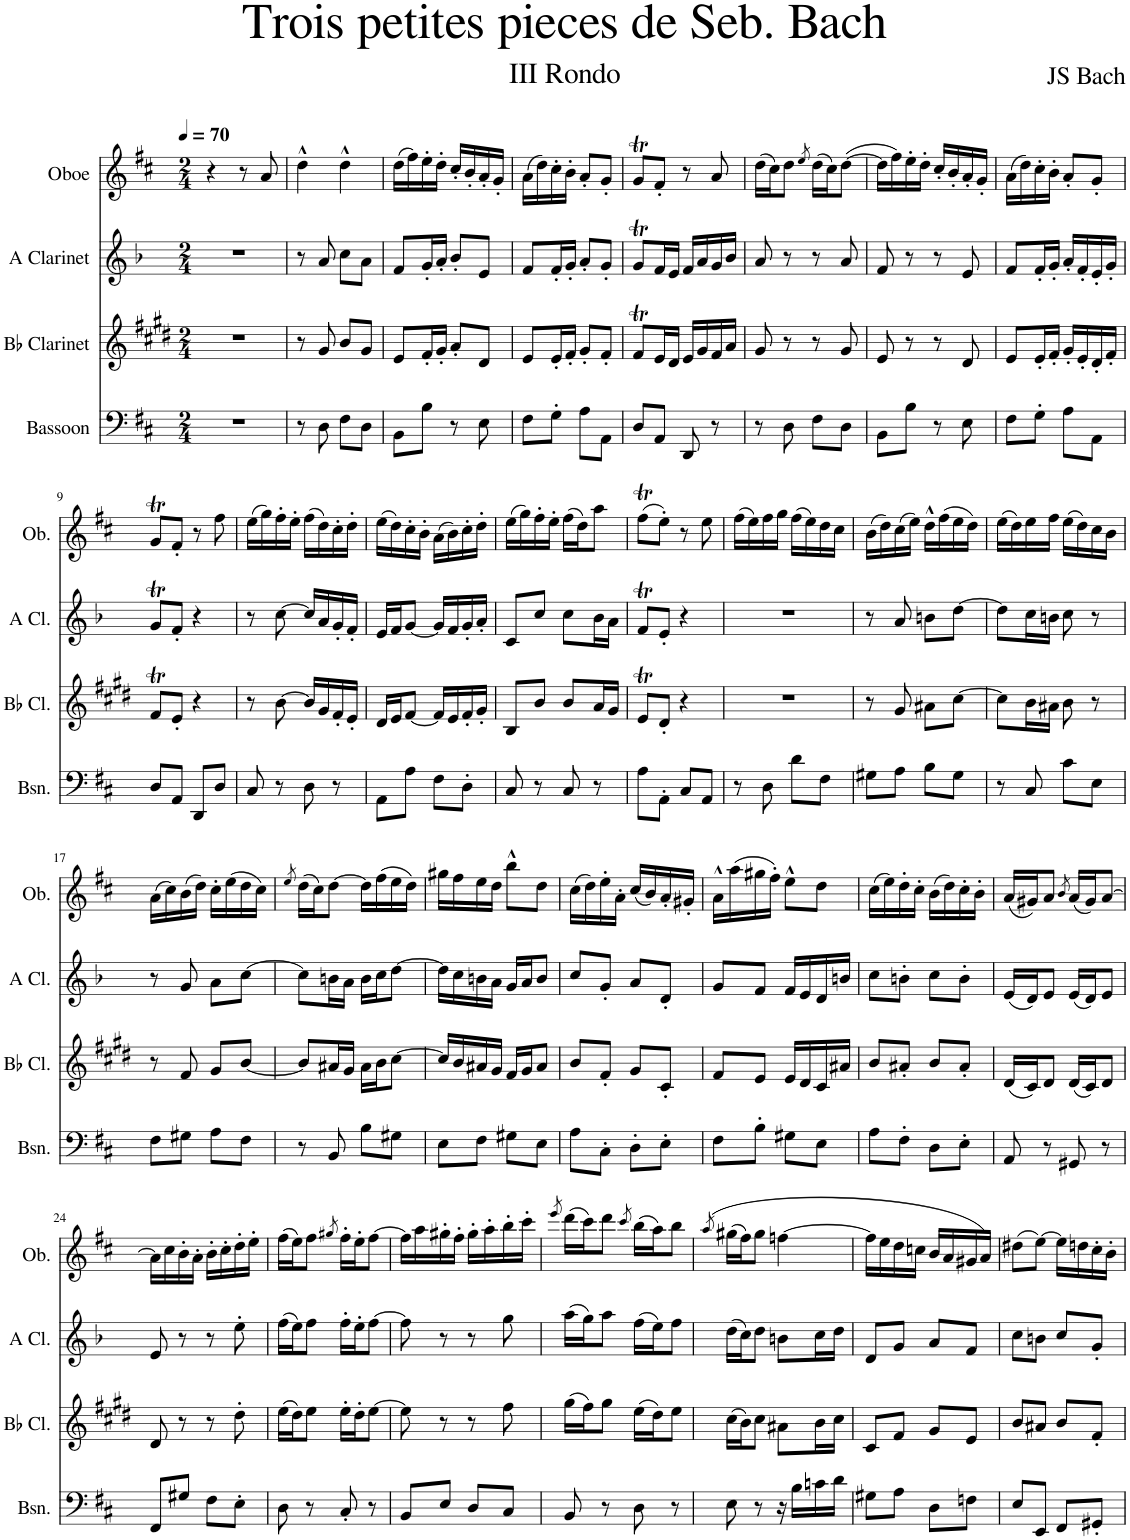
**kern	**kern	**kern	**kern
*part4	*part3	*part2	*part1
*staff4	*staff3	*staff2	*staff1
*I"Bassoon	*I"Bb Clarinet	*I"A Clarinet	*I"Oboe
*I'Bsn.	*I'Bb Cl.	*I'A Cl.	*I'Ob.
*clefF4	*clefG2	*clefG2	*clefG2
*	*Trd1c2	*Trd2c3	*
*k[f#c#]	*k[f#c#g#d#]	*k[b-]	*k[f#c#]
*M2/4	*M2/4	*M2/4	*M2/4
*MM70	*MM70	*MM70	*MM70
=1	=1	=1	=1
2r	2r	2r	4r
.	.	.	8r
.	.	.	8a/
=2	=2	=2	=2
8r	8r	8r	4dd^^\
8D\	8g#/	8a/	.
8F#\L	8b/L	8cc\L	4dd^^\
8D\J	8g#/J	8a\J	.
=3	=3	=3	=3
8BB\L	8e/L	8f/L	(16dd\LL
.	.	.	16ff#\)
8B\J	16f#'/L	16g'/L	16ee'\
.	16g#'/JJ	16a'/JJ	16dd'\JJ
8r	8a'/L	8b-'/L	16cc#'/LL
.	.	.	16b'/
8E\	8d#/J	8e/J	16a'/
.	.	.	16g'/JJ
=4	=4	=4	=4
8F#\L	8e/L	8f/L	(16a\LL
.	.	.	16dd\)
8G'\J	16e'/L	16f'/L	16cc#'\
.	16f#'/JJ	16g'/JJ	16b'\JJ
8A\L	8g#'/L	8a'/L	8a'/L
8AA\J	8f#'/J	8g'/J	8g'/J
=5	=5	=5	=5
8D/L	8f#T/L	8gT/L	8gT/L
8AA/J	16e/L	16f/L	8f#'/J
.	16d#/JJ	16e/JJ	.
8DD/	16e/LL	16f/LL	8r
.	16g#/	16a/	.
8r	16f#/	16g/	8a/
.	16a/JJ	16b-/JJ	.
=6	=6	=6	=6
8r	8g#/	8a/	(16dd\LL
.	.	.	16cc#\J)
8D\	8r	8r	8dd\J
.	.	.	8qee/
8F#\L	8r	8r	(16dd\LL
.	.	.	16cc#\J)
8D\J	8g#/	8a/	([8dd\J
=7	=7	=7	=7
8BB\L	8e/	8f/	16dd\LL]
.	.	.	16ff#\)
8B\J	8r	8r	16ee'\
.	.	.	16dd'\JJ
8r	8r	8r	16cc#'/LL
.	.	.	16b'/
8E\	8d#/	8e/	16a'/
.	.	.	16g'/JJ
=8	=8	=8	=8
8F#\L	8e/L	8f/L	(16a\LL
.	.	.	16dd\)
8G'\J	16e'/L	16f'/L	16cc#'\
.	16f#'/JJ	16g'/JJ	16b'\JJ
8A\L	16g#'/LL	16a'/LL	8a'/L
.	16e'/	16f'/	.
8AA\J	16d#'/	16e'/	8g'/J
.	16f#'/JJ	16g'/JJ	.
!!LO:LB:g=z
=9	=9	=9	=9
8D/L	8f#T/L	8gT/L	8gT/L
8AA/J	8e'/J	8f'/J	8f#'/J
8DD/L	4r	4r	8r
8D/J	.	.	8ff#\
=10	=10	=10	=10
8C#/	8r	8r	(16ee\LL
.	.	.	16gg\)
8r	[8b\	[8cc\	16ff#'\
.	.	.	16ee'\JJ
8D\	16b/LL]	16cc/LL]	(16ff#\LL
.	16g#/	16a/	16dd\)
8r	16f#'/	16g'/	16cc#'\
.	16e'/JJ	16f'/JJ	16dd'\JJ
=11	=11	=11	=11
8AA\L	16d#/LL	16e/LL	(16ee\LL
.	16e/J	16f/J	16dd\)
8A\J	[8f#/J	[8g/J	16cc#'\
.	.	.	16b'\JJ
8F#\L	16f#/LL]	16g/LL]	(16a\LL
.	16e/	16f/	16b\)
8D'\J	16f#'/	16g'/	16cc#'\
.	16g#'/JJ	16a'/JJ	16dd'\JJ
=12	=12	=12	=12
8C#/	8B/L	8c/L	(16ee\LL
.	.	.	16gg\)
8r	8b/J	8cc/J	16ff#'\
.	.	.	16ee'\JJ
8C#/	8b/L	8cc\L	(16ff#\LL
.	.	.	16dd\J)
8r	16a/L	16b-\L	8aa\J
.	16g#/JJ	16a\JJ	.
=13	=13	=13	=13
8A\L	8eT/L	8fT/L	(8ff#t\L
8AA'\J	8d#'/J	8e'/J	8ee'\J)
8C#/L	4r	4r	8r
8AA/J	.	.	8ee\
=14	=14	=14	=14
8r	2r	2r	(16ff#\LL
.	.	.	16ee\)
8D\	.	.	16ff#\
.	.	.	16gg\JJ
8d\L	.	.	(16ff#\LL
.	.	.	16ee\)
8F#\J	.	.	16dd\
.	.	.	16cc#\JJ
=15	=15	=15	=15
8G#X\L	8r	8r	(16b\LL
.	.	.	16dd\)
8A\J	8g#/	8a/	(16cc#\
.	.	.	16ee\JJ)
8B\L	8a#X\L	8bn\L	16dd^^\LL
.	.	.	(16ff#\
8G#\J	[8cc#\J	[8dd\J	16ee\
.	.	.	16dd\JJ)
=16	=16	=16	=16
8r	8cc#\L]	8dd\L]	(16ee\LL
.	.	.	16dd\)
8C#/	16b\L	16cc\L	16ee\
.	16a#X\JJ	16bn\JJ	16ff#\JJ
8c#\L	8b\	8cc\	(16ee\LL
.	.	.	16dd\)
8E\J	8r	8r	16cc#\
.	.	.	16b\JJ
!!LO:LB:g=z
=17	=17	=17	=17
8F#\L	8r	8r	(16a\LL
.	.	.	16cc#\)
8G#X\J	8f#/	8g/	(16b\
.	.	.	16dd\JJ)
8A\L	8g#/L	8a\L	16cc#'\LL
.	.	.	(16ee\
8F#\J	[8b/J	[8cc\J	16dd\
.	.	.	16cc#\JJ)
=18	=18	=18	=18
.	.	.	8qee/
8r	8b/L]	8cc\L]	(16dd\LL
.	.	.	16cc#\J)
8BB/	16a#X/L	16bn\L	[8dd\J
.	16g#/JJ	16a\JJ	.
8B\L	16a#\LL	16b\LL	16dd\LL]
.	16b\J	16cc\J	(16ff#\
8G#X\J	[8cc#\J	[8dd\J	16ee\
.	.	.	16dd\JJ)
=19	=19	=19	=19
8E\L	16cc#/LL]	16dd\LL]	16gg#X\LL
.	16b/	16cc\	16ff#\
8F#\J	16a#X/	16bn\	16ee\
.	16g#/JJ	16a\JJ	16dd\JJ
8G#X\L	16f#/LL	16g/LL	8bb^^\L
.	16g#/J	16a/J	.
8E\J	8a#/J	8b/J	8dd\J
=20	=20	=20	=20
8A\L	8b/L	8cc/L	(16cc#\LL
.	.	.	16dd\)
8C#'\J	8f#'/J	8g'/J	16ee'\
.	.	.	16a'\JJ
8D'\L	8g#/L	8a/L	(16cc#/LL
.	.	.	16b/)
8E'\J	8c#'/J	8d'/J	16a'/
.	.	.	16g#X'/JJ
=21	=21	=21	=21
8F#\L	8f#/L	8g/L	16a^^\LL
.	.	.	(16aa\
8B'\J	8e/J	8f/J	16gg#X\
.	.	.	16ff#'\JJ)
8G#X\L	16e/LL	16f/LL	8ee^^\L
.	16d#/	16e/	.
8E\J	16c#/	16d/	8dd\J
.	16a#X/JJ	16bn/JJ	.
=22	=22	=22	=22
8A\L	8b/L	8cc\L	(16cc#\LL
.	.	.	16ee\)
8F#'\J	8a#X'/J	8bn'\J	16dd'\
.	.	.	16cc#'\JJ
8D\L	8b/L	8cc\L	(16b\LL
.	.	.	16dd\)
8E'\J	8a#'/J	8b'\J	16cc#'\
.	.	.	16b'\JJ
=23	=23	=23	=23
8AA/	(16d#/LL	(16e/LL	(16a/LL
.	16c#/J)	16d/J)	16g#X/J)
8r	8d#/J	8e/J	8a/J
.	.	.	8qb/
8GG#X/	(16d#/LL	(16e/LL	(16a/LL
.	16c#/J)	16d/J)	16g#/J)
8r	8d#/J	8e/J	[8a/J
!!LO:LB:g=z
=24	=24	=24	=24
8FF#/L	8d#/	8e/	16a\LL]
.	.	.	16cc#\
8G#X/J	8r	8r	16b'\
.	.	.	16a'\JJ
8F#\L	8r	8r	16b'\LL
.	.	.	16cc#'\
8E'\J	8dd#'\	8ee'\	16dd'\
.	.	.	16ee'\JJ
=25	=25	=25	=25
8D\	(16ee\LL	(16ff\LL	(16ff#\LL
.	16dd#\J)	16ee\J)	16ee\J)
8r	8ee\J	8ff\J	8ff#\J
.	.	.	8qgg#X/
8C#'/	16ee'\LL	16ff'\LL	16ff#'\LL
.	16dd#'\J	16ee'\J	16ee'\J
8r	[8ee\J	[8ff\J	[8ff#\J
=26	=26	=26	=26
8BB/L	8ee\]	8ff\]	16ff#\LL]
.	.	.	16aa\
8E/J	8r	8r	16gg#X'\
.	.	.	16ff#'\JJ
8D/L	8r	8r	16gg#'\LL
.	.	.	16aa'\
8C#/J	8ff#\	8gg\	16bb'\
.	.	.	16ccc#'\JJ
=27	=27	=27	=27
.	.	.	8qeee/
8BB/	(16gg#\LL	(16aa\LL	(16ddd\LL
.	16ff#\J)	16gg\J)	16ccc#\J)
8r	8gg#\J	8aa\J	8ddd\J
.	.	.	8qccc#/
8D\	(16ee\LL	(16ff\LL	(16bb\LL
.	16dd#\J)	16ee\J)	16aa\J)
8r	8ee\J	8ff\J	8bb\J
=28	=28	=28	=28
.	.	.	(8qaa/
8E\	(16cc#\LL	(16dd\LL	(16gg#X\LL
.	16b\J)	16cc\J)	16ff#\J)
8r	8cc#\J	8dd\J	8gg#\J
16r	8a#X\L	8bn\L	[4ffn\
16B\LL	.	.	.
16cn\	16b\L	16cc\L	.
16d\JJ	16cc#\JJ	16dd\JJ	.
=29	=29	=29	=29
8G#X\L	8c#/L	8d/L	16ff\LL]
.	.	.	16ee\
8A\J	8f#/J	8g/J	16dd\
.	.	.	16ccn\JJ
8D\L	8g#/L	8a/L	16b/LL
.	.	.	16a/
8Fn\J	8e/J	8f/J	16g#X/
.	.	.	16a/JJ)
=30	=30	=30	=30
8E/L	8b/L	8cc\L	(8dd#X\L
8EE/J	8a#X/J	8bn\J	[8ee\J)
8FF#/L	8b/L	8cc/L	16ee\LL]
.	.	.	16ddn\
8GG#X'/J	8f#'/J	8g'/J	16cc#'\
.	.	.	16b'\JJ
=	=	=	=
*-	*-	*-	*-
